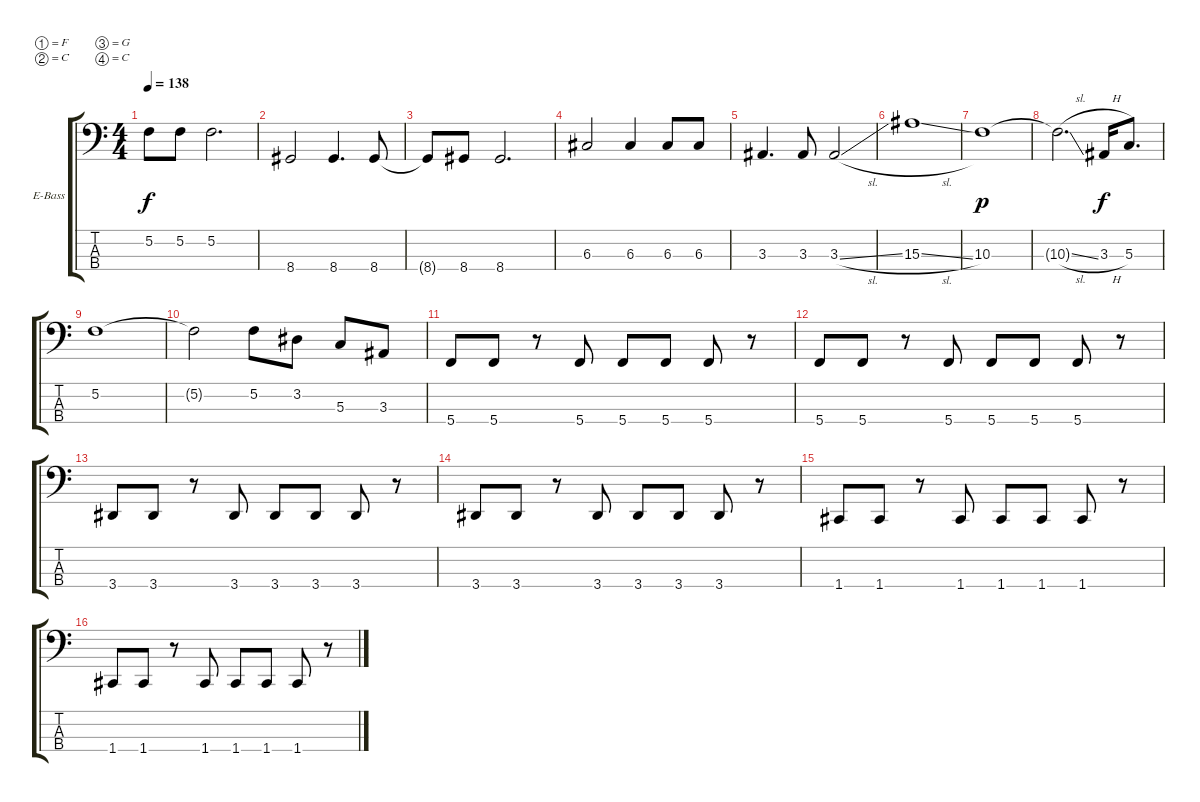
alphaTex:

\defaultSystemsLayout 4
\bracketExtendMode groupsimilarinstruments
\firstSystemTrackNameOrientation horizontal
\otherSystemsTrackNameOrientation horizontal
\track ("Electric Bass" "E-Bass") {instrument electricbassfinger}
\staff {score tabs}
\tuning (F2 C2 G1 C1)
\ts (4 4)
\tempo 138
\clef f4
\ks c
5.2{t}.8{dy f} 5.2.8 5.2.2{d} |
8.4.2 8.4.4{d} 8.4.8 |
8.4{t}.8 8.4.8 8.4.2{d} |
6.3.2 6.3.4 6.3.8 6.3.8 |
3.3.4{d} 3.3.8 3.3{sl}.2 |
15.3{sl}.1 |
10.3.1{dy p} |
10.3{sl t}.2{d} 3.3{h}.16{dy f} 5.3.8{d} |
5.2.1 |
5.2{t}.2 5.2.8 3.2.8 5.3.8 3.3.8 |
5.4.8 5.4.8 r.8 5.4.8 5.4.8 5.4.8 5.4.8 r.8 |
5.4.8 5.4.8 r.8 5.4.8 5.4.8 5.4.8 5.4.8 r.8 |
3.4.8 3.4.8 r.8 3.4.8 3.4.8 3.4.8 3.4.8 r.8 |
3.4.8 3.4.8 r.8 3.4.8 3.4.8 3.4.8 3.4.8 r.8 |
1.4.8 1.4.8 r.8 1.4.8 1.4.8 1.4.8 1.4.8 r.8 |
1.4.8 1.4.8 r.8 1.4.8 1.4.8 1.4.8 1.4.8 r.8
